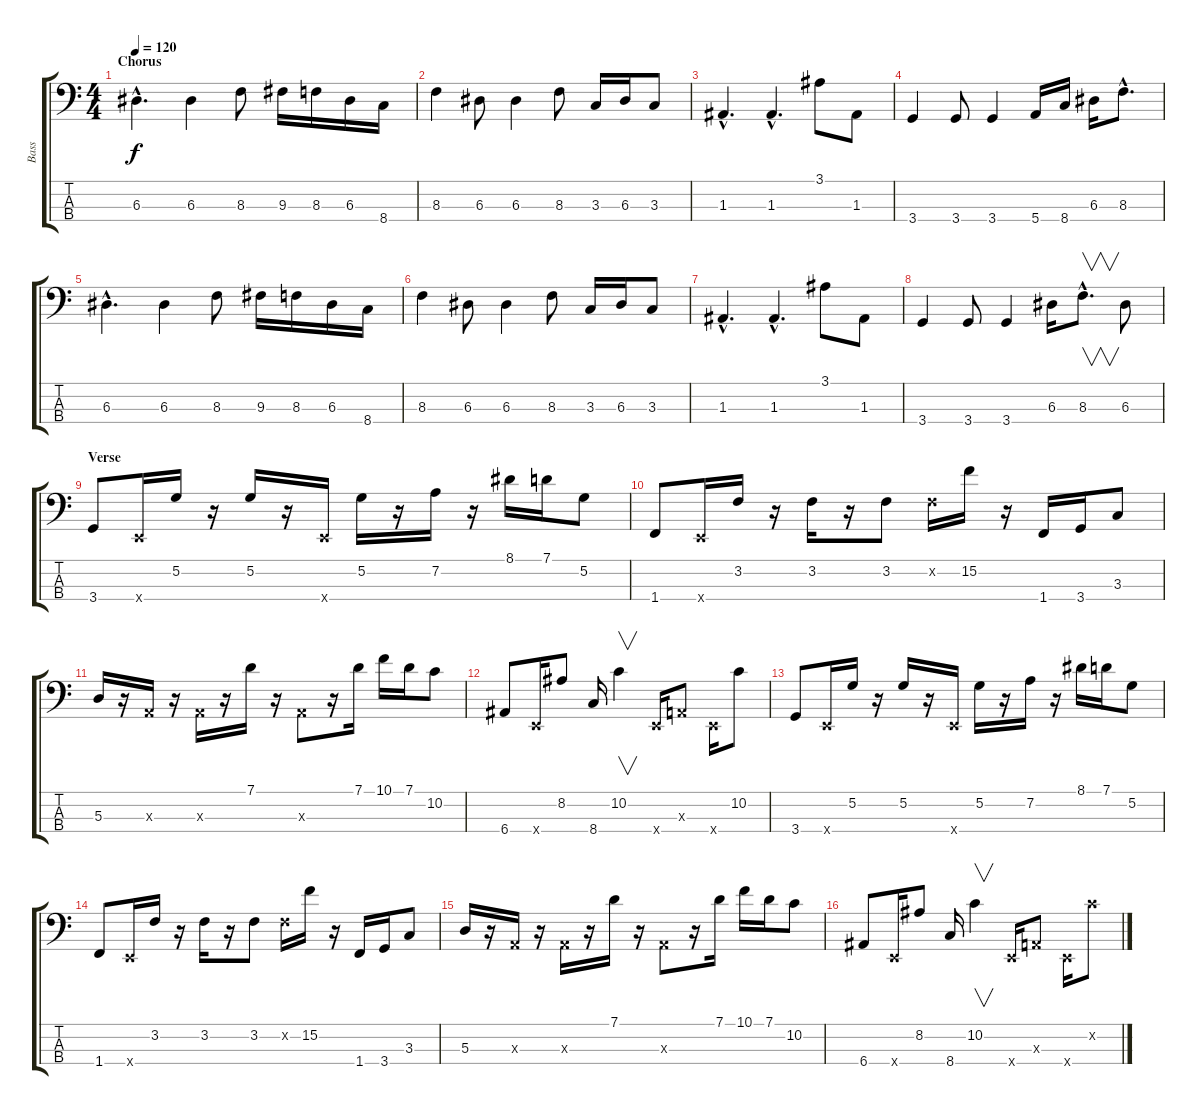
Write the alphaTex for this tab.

\track ("Bass" "Bass") {instrument slapbass1}
\staff {score tabs}
\tuning (G2 D2 A1 E1) {hide}
\ts (4 4)
\section ("" "Chorus")
\tempo 120
\clef f4
\ks c
6.3{hac}.4{d dy f instrument electricbassfinger} 6.3.4 8.3.8 9.3.16 8.3.16 6.3.16 8.4.16 |
8.3.4 6.3.8 6.3.4 8.3.8 3.3.16 6.3.16 3.3.8 |
1.3{hac}.4{d} 1.3{hac}.4{d} 3.1.8 1.3.8 |
3.4.4 3.4.8 3.4.4 5.4.16 8.4.16 6.3.16 8.3{hac}.8{d} |
6.3{hac}.4{d} 6.3.4 8.3.8 9.3.16 8.3.16 6.3.16 8.4.16 |
8.3.4 6.3.8 6.3.4 8.3.8 3.3.16 6.3.16 3.3.8 |
1.3{hac}.4{d} 1.3{hac}.4{d} 3.1.8 1.3.8 |
3.4.4 3.4.8 3.4.4 6.3.16 8.3{hac}.8{v d} 6.3.8{instrument slapbass1} |
\section ("" "Verse")
3.4.8 0.4{x}.16 5.2.16 r.16 5.2.16 r.16 0.4{x}.16 5.2.16 r.16 7.2.16 r.16 8.1.16 7.1.16 5.2.8 |
1.4.8 0.4{x}.16 3.2.16 r.16 3.2.16 r.16 3.2.8 3.2{x}.16 15.2.16 r.16 1.4.16 3.4.16 3.3.8 |
5.3.16 r.16 0.3{x}.16 r.16 0.3{x}.16 r.16 7.1.16 r.16 0.3{x}.8 r.16 7.1.16 10.1.16 7.1.16 10.2.8 |
6.4.8 0.4{x}.16 8.2.8 8.4.16 10.2.4{v} 0.4{x}.16 0.3{x}.8 0.4{x}.16 10.2.8 |
3.4.8 0.4{x}.16 5.2.16 r.16 5.2.16 r.16 0.4{x}.16 5.2.16 r.16 7.2.16 r.16 8.1.16 7.1.16 5.2.8 |
1.4.8 0.4{x}.16 3.2.16 r.16 3.2.16 r.16 3.2.8 3.2{x}.16 15.2.16 r.16 1.4.16 3.4.16 3.3.8 |
5.3.16 r.16 0.3{x}.16 r.16 0.3{x}.16 r.16 7.1.16 r.16 0.3{x}.8 r.16 7.1.16 10.1.16 7.1.16 10.2.8 |
6.4.8 0.4{x}.16 8.2.8 8.4.16 10.2.4{v} 0.4{x}.16 0.3{x}.8 0.4{x}.16 10.2{x}.8
